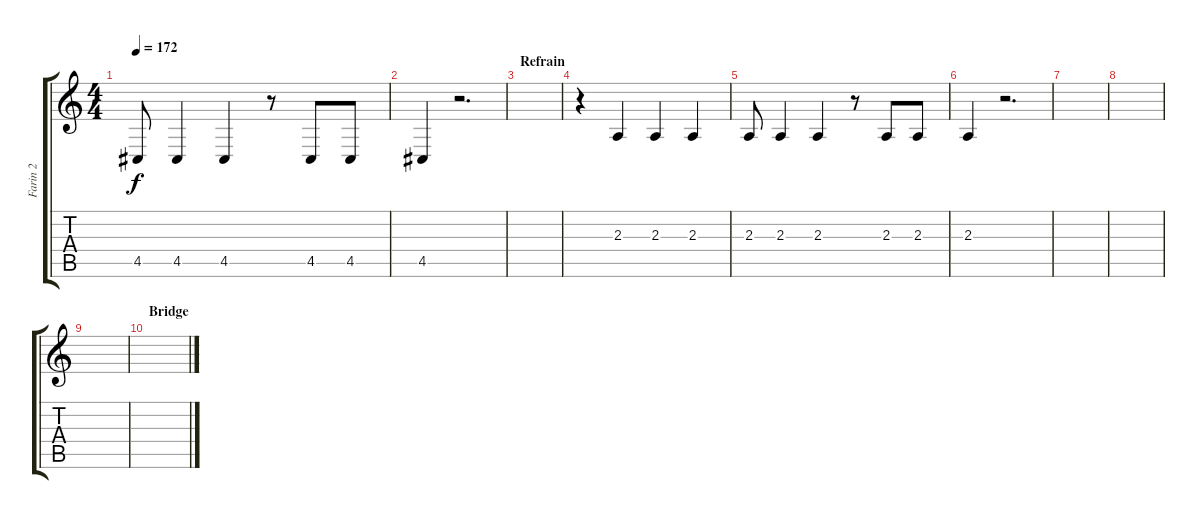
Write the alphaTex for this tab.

\track ("Farin 2" "Farin 2") {instrument tuba}
\staff {score tabs}
\tuning (E4 B3 G3 D3 A2 E2) {hide}
\ts (4 4)
\tempo 172
\clef g2
\ks c
4.5.8{dy f} 4.5.4 4.5.4 r.8 4.5.8 4.5.8 |
4.5.4 r.2{d} |
\section ("" "Refrain")
|
r.4 2.3.4{volume 4} 2.3.4 2.3.4 |
2.3.8 2.3.4 2.3.4 r.8 2.3.8 2.3.8 |
2.3.4 r.2{d} |
|
|
|
\section ("" "Bridge")
